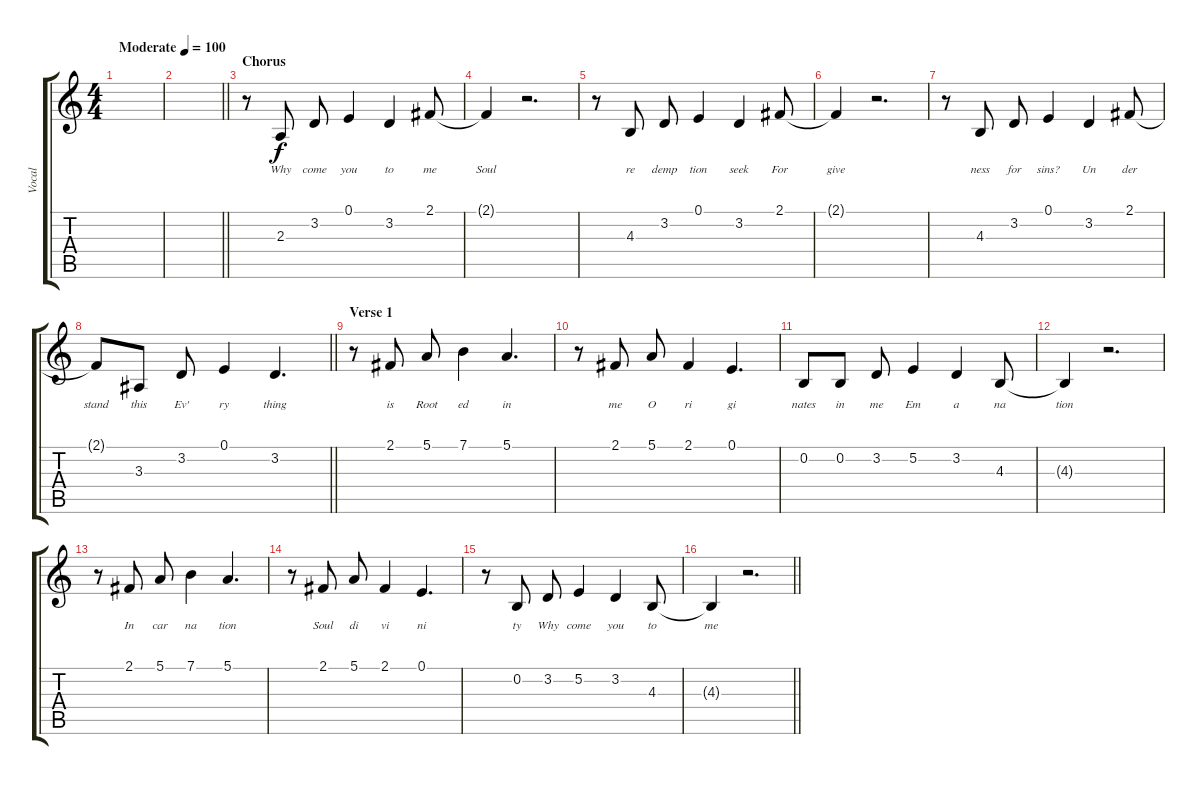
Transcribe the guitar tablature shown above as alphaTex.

\track ("Vocal" "Vocal") {instrument acousticgrandpiano}
\staff {score tabs}
\tuning (E4 B3 G3 D3 A2 E2) {hide}
\ts (4 4)
\tempo (100 "Moderate")
\clef g2
\ks c
|
\barLineRight lightlight
|
\section ("" "Chorus")
r.8 2.3.8{lyrics (0 "Why") lyrics (1 "") lyrics (2 "") lyrics (3 "") lyrics (4 "")} 3.2.8{lyrics (0 "come") lyrics (1 "") lyrics (2 "") lyrics (3 "") lyrics (4 "")} 0.1.4{lyrics (0 "you") lyrics (1 "") lyrics (2 "") lyrics (3 "") lyrics (4 "")} 3.2.4{lyrics (0 "to") lyrics (1 "") lyrics (2 "") lyrics (3 "") lyrics (4 "")} 2.1.8{lyrics (0 "me") lyrics (1 "") lyrics (2 "") lyrics (3 "") lyrics (4 "")} |
2.1{t}.4{lyrics (0 "Soul") lyrics (1 "") lyrics (2 "") lyrics (3 "") lyrics (4 "")} r.2{d} |
r.8 4.3.8{lyrics (0 "re") lyrics (1 "") lyrics (2 "") lyrics (3 "") lyrics (4 "")} 3.2.8{lyrics (0 "demp") lyrics (1 "") lyrics (2 "") lyrics (3 "") lyrics (4 "")} 0.1.4{lyrics (0 "tion") lyrics (1 "") lyrics (2 "") lyrics (3 "") lyrics (4 "")} 3.2.4{lyrics (0 "seek") lyrics (1 "") lyrics (2 "") lyrics (3 "") lyrics (4 "")} 2.1.8{lyrics (0 "For") lyrics (1 "") lyrics (2 "") lyrics (3 "") lyrics (4 "")} |
2.1{t}.4{lyrics (0 "give") lyrics (1 "") lyrics (2 "") lyrics (3 "") lyrics (4 "")} r.2{d} |
r.8 4.3.8{lyrics (0 "ness") lyrics (1 "") lyrics (2 "") lyrics (3 "") lyrics (4 "")} 3.2.8{lyrics (0 "for") lyrics (1 "") lyrics (2 "") lyrics (3 "") lyrics (4 "")} 0.1.4{lyrics (0 "sins?") lyrics (1 "") lyrics (2 "") lyrics (3 "") lyrics (4 "")} 3.2.4{lyrics (0 "Un") lyrics (1 "") lyrics (2 "") lyrics (3 "") lyrics (4 "")} 2.1.8{lyrics (0 "der") lyrics (1 "") lyrics (2 "") lyrics (3 "") lyrics (4 "")} |
\barLineRight lightlight
2.1{t}.8{lyrics (0 "stand") lyrics (1 "") lyrics (2 "") lyrics (3 "") lyrics (4 "")} 3.3.8{lyrics (0 "this") lyrics (1 "") lyrics (2 "") lyrics (3 "") lyrics (4 "")} 3.2.8{lyrics (0 "Ev'") lyrics (1 "") lyrics (2 "") lyrics (3 "") lyrics (4 "")} 0.1.4{lyrics (0 "ry") lyrics (1 "") lyrics (2 "") lyrics (3 "") lyrics (4 "")} 3.2.4{d lyrics (0 "thing") lyrics (1 "") lyrics (2 "") lyrics (3 "") lyrics (4 "")} |
\section ("" "Verse 1")
r.8 2.1.8{lyrics (0 "is") lyrics (1 "") lyrics (2 "") lyrics (3 "") lyrics (4 "")} 5.1.8{lyrics (0 "Root") lyrics (1 "") lyrics (2 "") lyrics (3 "") lyrics (4 "")} 7.1.4{lyrics (0 "ed") lyrics (1 "") lyrics (2 "") lyrics (3 "") lyrics (4 "")} 5.1.4{d lyrics (0 "in") lyrics (1 "") lyrics (2 "") lyrics (3 "") lyrics (4 "")} |
r.8 2.1.8{lyrics (0 "me") lyrics (1 "") lyrics (2 "") lyrics (3 "") lyrics (4 "")} 5.1.8{lyrics (0 "O") lyrics (1 "") lyrics (2 "") lyrics (3 "") lyrics (4 "")} 2.1.4{lyrics (0 "ri") lyrics (1 "") lyrics (2 "") lyrics (3 "") lyrics (4 "")} 0.1.4{d lyrics (0 "gi") lyrics (1 "") lyrics (2 "") lyrics (3 "") lyrics (4 "")} |
0.2.8{lyrics (0 "nates") lyrics (1 "") lyrics (2 "") lyrics (3 "") lyrics (4 "")} 0.2.8{lyrics (0 "in") lyrics (1 "") lyrics (2 "") lyrics (3 "") lyrics (4 "")} 3.2.8{lyrics (0 "me") lyrics (1 "") lyrics (2 "") lyrics (3 "") lyrics (4 "")} 5.2.4{lyrics (0 "Em") lyrics (1 "") lyrics (2 "") lyrics (3 "") lyrics (4 "")} 3.2.4{lyrics (0 "a") lyrics (1 "") lyrics (2 "") lyrics (3 "") lyrics (4 "")} 4.3.8{lyrics (0 "na") lyrics (1 "") lyrics (2 "") lyrics (3 "") lyrics (4 "")} |
4.3{t}.4{lyrics (0 "tion") lyrics (1 "") lyrics (2 "") lyrics (3 "") lyrics (4 "")} r.2{d} |
r.8 2.1.8{lyrics (0 "In") lyrics (1 "") lyrics (2 "") lyrics (3 "") lyrics (4 "")} 5.1.8{lyrics (0 "car") lyrics (1 "") lyrics (2 "") lyrics (3 "") lyrics (4 "")} 7.1.4{lyrics (0 "na") lyrics (1 "") lyrics (2 "") lyrics (3 "") lyrics (4 "")} 5.1.4{d lyrics (0 "tion") lyrics (1 "") lyrics (2 "") lyrics (3 "") lyrics (4 "")} |
r.8 2.1.8{lyrics (0 "Soul") lyrics (1 "") lyrics (2 "") lyrics (3 "") lyrics (4 "")} 5.1.8{lyrics (0 "di") lyrics (1 "") lyrics (2 "") lyrics (3 "") lyrics (4 "")} 2.1.4{lyrics (0 "vi") lyrics (1 "") lyrics (2 "") lyrics (3 "") lyrics (4 "")} 0.1.4{d lyrics (0 "ni") lyrics (1 "") lyrics (2 "") lyrics (3 "") lyrics (4 "")} |
r.8 0.2.8{lyrics (0 "ty") lyrics (1 "") lyrics (2 "") lyrics (3 "") lyrics (4 "")} 3.2.8{lyrics (0 "Why") lyrics (1 "") lyrics (2 "") lyrics (3 "") lyrics (4 "")} 5.2.4{lyrics (0 "come") lyrics (1 "") lyrics (2 "") lyrics (3 "") lyrics (4 "")} 3.2.4{lyrics (0 "you") lyrics (1 "") lyrics (2 "") lyrics (3 "") lyrics (4 "")} 4.3.8{lyrics (0 "to") lyrics (1 "") lyrics (2 "") lyrics (3 "") lyrics (4 "")} |
\barLineRight lightlight
4.3{t}.4{lyrics (0 "me") lyrics (1 "") lyrics (2 "") lyrics (3 "") lyrics (4 "")} r.2{d}
